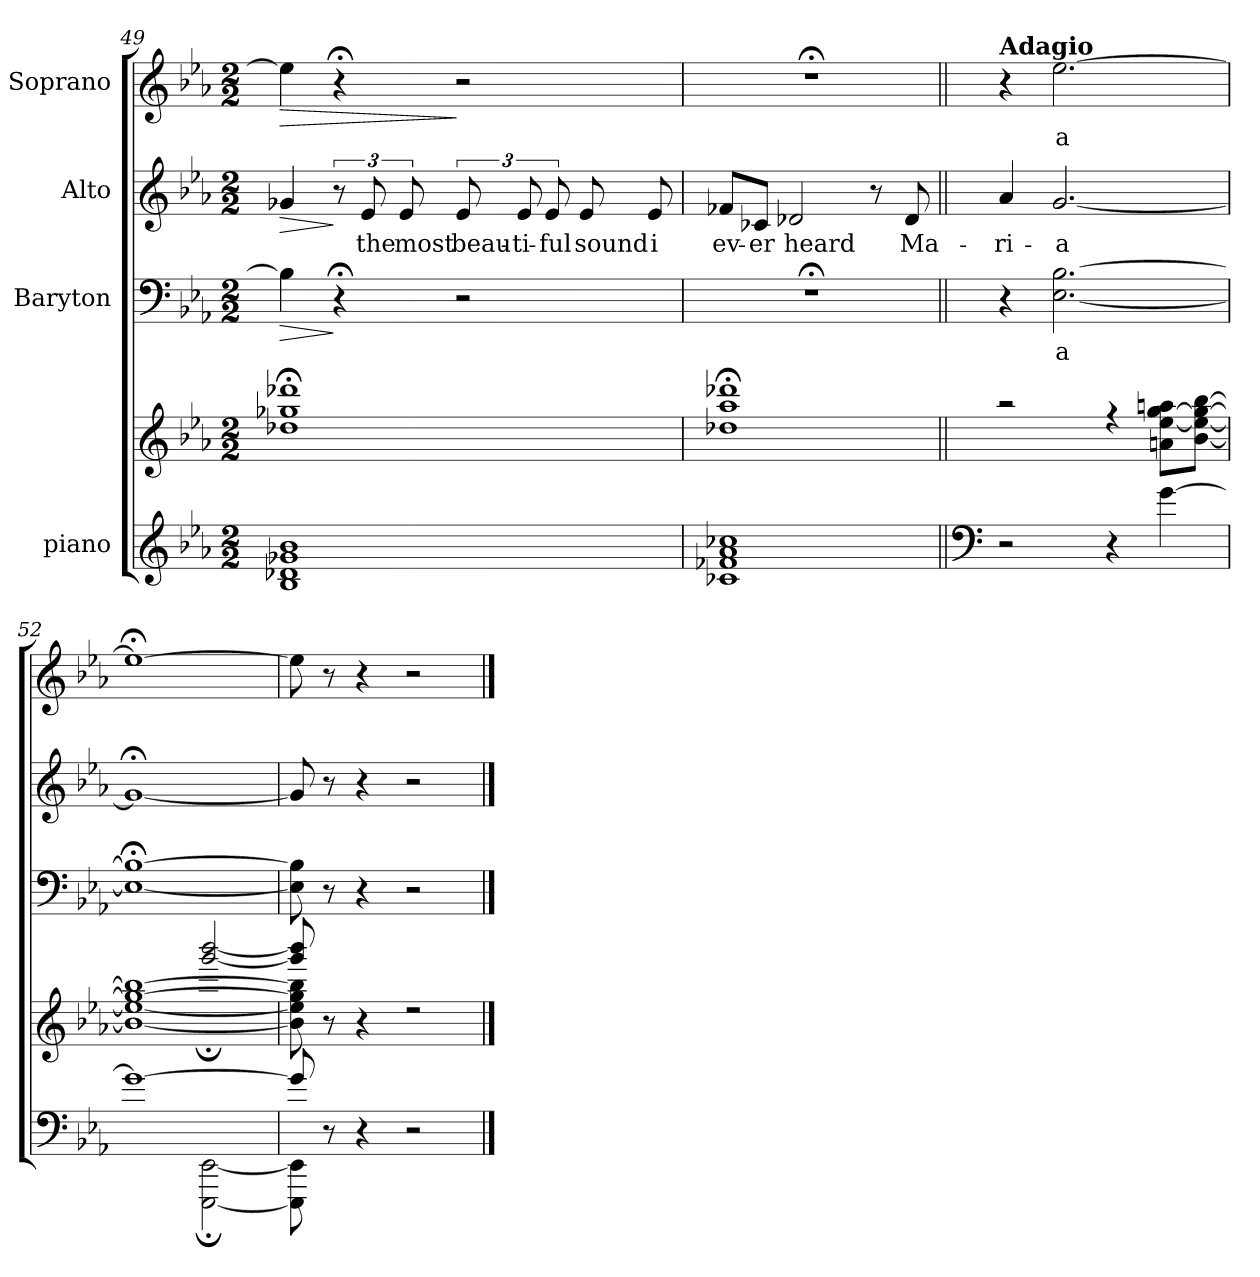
**kern	**kern	**kern	**text	**dynam	**kern	**text	**dynam	**kern	**text	**dynam
*part4	*part4	*part3	*part3	*part3	*part2	*part2	*part2	*part1	*part1	*part1
*staff5	*staff4	*staff3	*staff3	*staff3	*staff2	*staff2	*staff2	*staff1	*staff1	*staff1
*I"piano	*	*I"Baryton	*	*	*I"Alto	*	*	*I"Soprano	*	*
!!LO:LB:g=z
*clefG2	*clefG2	*clefF4	*	*	*clefG2	*	*	*clefG2	*	*
*k[b-e-a-]	*k[b-e-a-]	*k[b-e-a-]	*	*	*k[b-e-a-]	*	*	*k[b-e-a-]	*	*
*E-:	*E-:	*E-:	*	*	*E-:	*	*	*E-:	*	*
*M2/2	*M2/2	*M2/2	*	*	*M2/2	*	*	*M2/2	*	*
=49	=49	=49	=49	=49	=49	=49	=49	=49	=49	=49
!	!	!	!	!LO:HP:b	!	!	!LO:HP:b	!	!	!LO:HP:b
1B- 1d-X 1g-X 1b-	1dd-X;< 1gg-X;< 1ddd-X;<	4B-\]	.	>	4g-X/	.	>	4ee-\]	.	>
.	.	4r;<	.	]	12r	.	]	4r;<	.	.
.	.	.	.	.	12e-/	the	.	.	.	.
.	.	.	.	.	12e-/	most	.	.	.	.
.	.	2r	.	.	12e-/	beau-	.	2r	.	]
.	.	.	.	.	12e-/	-ti-	.	.	.	.
.	.	.	.	.	12e-/	-ful	.	.	.	.
.	.	.	.	.	8e-/	sound	.	.	.	.
.	.	.	.	.	8e-/	i	.	.	.	.
=50	=50	=50	=50	=50	=50	=50	=50	=50	=50	=50
1c-X 1f-X 1a- 1cc-X	1dd-X;< 1aa-;< 1ddd-X;<	1r;<	.	.	8f-X/L	ev-	.	1r;<	.	.
.	.	.	.	.	8c-X/J	-er	.	.	.	.
.	.	.	.	.	2d-X/	heard	.	.	.	.
.	.	.	.	.	8r	.	.	.	.	.
.	.	.	.	.	8d-/	Ma-	.	.	.	.
=51||	=51||	=51||	=51||	=51||	=51||	=51||	=51||	=51||	=51||	=51||
*clefF4	*	*	*	*	*	*	*	*	*	*
*	*^	*	*	*	*	*	*	*	*	*
!	!	!	!	!	!	!	!	!	!LO:TX:a:B:t=Adagio	!	!
2r	2r	2ee-\yy	4r	.	.	4a-/	-ri-	.	4r	.	.
.	.	.	[2.E-\ [2.B-\	a	.	[2.g/	-a	.	[2.ee-\	a	.
4r	4r	4a-/yy	.	.	.	.	.	.	.	.	.
[4g\	8an\ [8ee-\ [8gg\ 8aan\L	4ryy	.	.	.	.	.	.	.	.	.
.	[8b-\ 8ee-\_ 8gg\_ [8bb-\J	.	.	.	.	.	.	.	.	.	.
=52	=52	=52	=52	=52	=52	=52	=52	=52	=52	=52	=52
*^	*	*	*	*	*	*	*	*	*	*	*
1g_	2A-\yy	1b-_ 1ee-_ 1gg_ 1bb-_	2ryy	1E-_;< 1B-_;<	.	.	1g;<_	.	.	1ee-;<_	.	.
.	[2EEE-\; [2EE-\;	.	[2ggg/;< [2bbb-/;<	.	.	.	.	.	.	.	.	.
=53	=53	=53	=53	=53	=53	=53	=53	=53	=53	=53	=53	=53
8g/]	8EEE-\] 8EE-\]	8b-\] 8ee-\] 8gg\] 8bb-\]	8ggg/] 8bbb-/]	8E-\] 8B-\]	.	.	8g/]	.	.	8ee-\]	.	.
8r	2..ryy	8r	2..ryy	8r	.	.	8r	.	.	8r	.	.
4r	.	4r	.	4r	.	.	4r	.	.	4r	.	.
2r	.	2rdd	.	2r	.	.	2r	.	.	2r	.	.
*v	*v	*	*	*	*	*	*	*	*	*	*	*
*	*v	*v	*	*	*	*	*	*	*	*	*
==	==	==	==	==	==	==	==	==	==	==
*-	*-	*-	*-	*-	*-	*-	*-	*-	*-	*-
